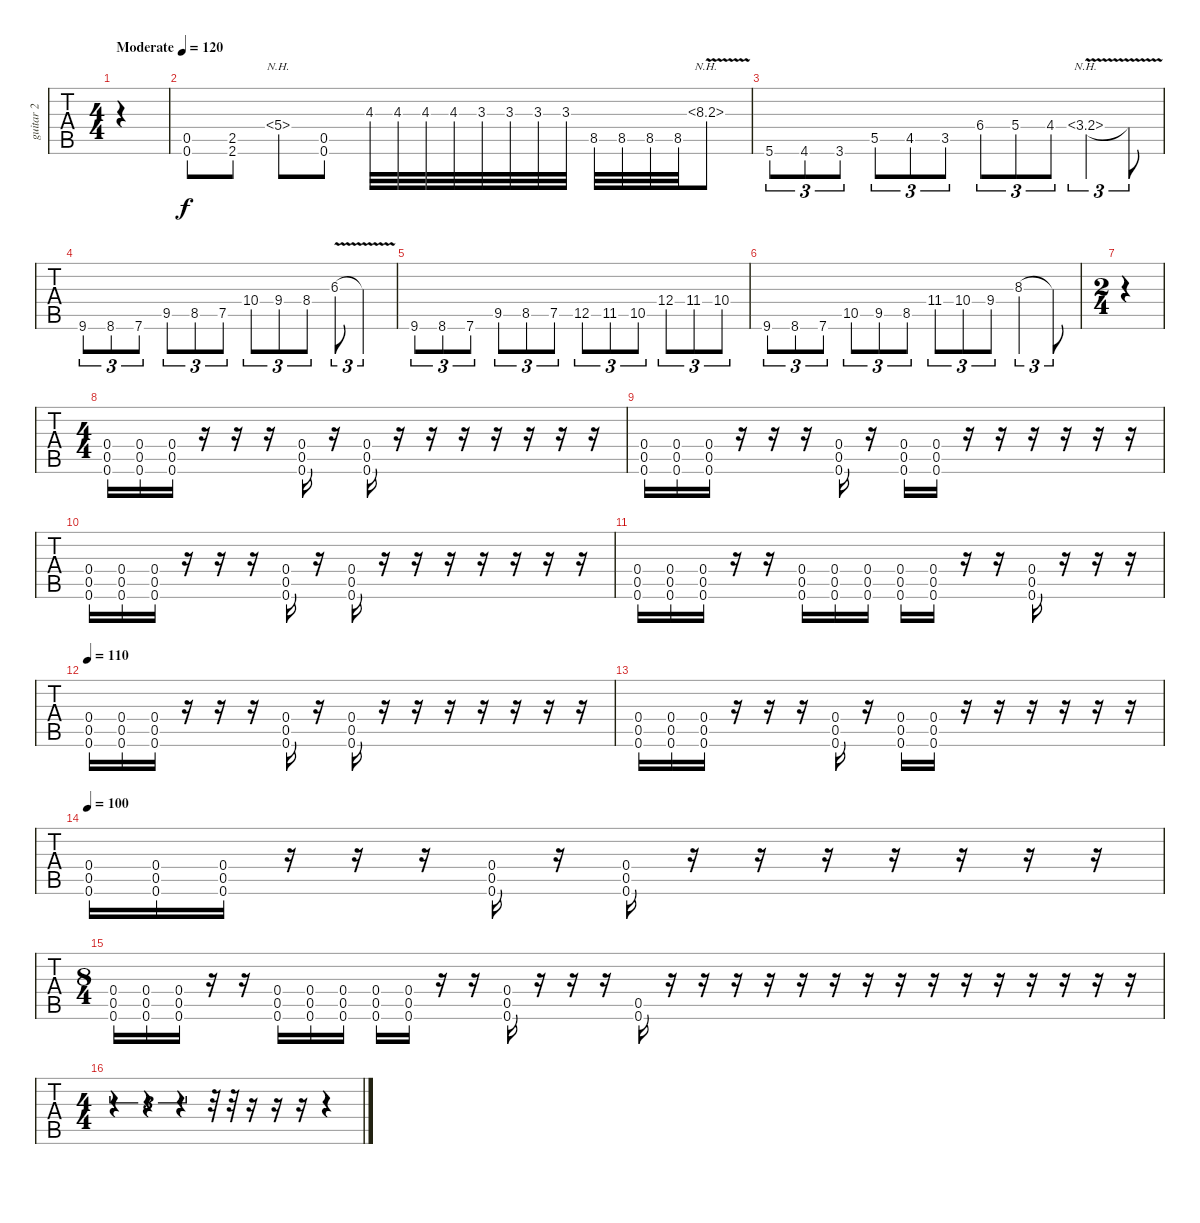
\track ("guitar 2" "guitar 2") {instrument overdrivenguitar}
\staff {tabs}
\tuning (B3 G3 D3 A2 E2 A1) {hide}
\ts (4 4)
\tempo (120 "Moderate")
\clef f4
\ks c
|
(0.5{st} 0.6{st}).8 (2.5{st} 2.6{st}).8 5.4{nh}.8 (0.5{st} 0.6{st}).8 4.3.32 4.3.32 4.3.32 4.3.32 3.3.32 3.3.32 3.3.32 3.3.32 8.5.32 8.5.32 8.5.32 8.5.32 8.3{nh v}.8 |
5.6.8{tu (3 2)} 4.6.8{tu (3 2)} 3.6.8{tu (3 2)} 5.5.8{tu (3 2)} 4.5.8{tu (3 2)} 3.5.8{tu (3 2)} 6.4.8{tu (3 2)} 5.4.8{tu (3 2)} 4.4.8{tu (3 2)} 3.4{nh v}.4{tu (3 2)} 3.4{t}.8{tu (3 2)} |
9.6{st}.8{tu (3 2)} 8.6{st}.8{tu (3 2)} 7.6{st}.8{tu (3 2)} 9.5{st}.8{tu (3 2)} 8.5{st}.8{tu (3 2)} 7.5{st}.8{tu (3 2)} 10.4{st}.8{tu (3 2)} 9.4{st}.8{tu (3 2)} 8.4{st}.8{tu (3 2)} 6.3{v}.8{tu (3 2)} 6.3{t}.4{tu (3 2)} |
9.6.8{tu (3 2)} 8.6.8{tu (3 2)} 7.6.8{tu (3 2)} 9.5.8{tu (3 2)} 8.5.8{tu (3 2)} 7.5.8{tu (3 2)} 12.5.8{tu (3 2)} 11.5.8{tu (3 2)} 10.5.8{tu (3 2)} 12.4.8{tu (3 2)} 11.4.8{tu (3 2)} 10.4.8{tu (3 2)} |
9.6{st}.8{tu (3 2)} 8.6{st}.8{tu (3 2)} 7.6{st}.8{tu (3 2)} 10.5{st}.8{tu (3 2)} 9.5{st}.8{tu (3 2)} 8.5{st}.8{tu (3 2)} 11.4{st}.8{tu (3 2)} 10.4{st}.8{tu (3 2)} 9.4{st}.8{tu (3 2)} 8.3.4{tu (3 2)} 8.3{t}.8{tu (3 2)} |
\ts (2 4)
|
\ts (4 4)
(0.4 0.5 0.6).16 (0.4 0.5 0.6).16 (0.4 0.5 0.6).16 r.16 r.16 r.16 (0.4 0.5 0.6).16 r.16 (0.4 0.5 0.6).16 r.16 r.16 r.16 r.16 r.16 r.16 r.16 |
(0.4 0.5 0.6).16 (0.4 0.5 0.6).16 (0.4 0.5 0.6).16 r.16 r.16 r.16 (0.4 0.5 0.6).16 r.16 (0.4 0.5 0.6).16 (0.4 0.5 0.6).16 r.16 r.16 r.16 r.16 r.16 r.16 |
(0.4 0.5 0.6).16 (0.4 0.5 0.6).16 (0.4 0.5 0.6).16 r.16 r.16 r.16 (0.4 0.5 0.6).16 r.16 (0.4 0.5 0.6).16 r.16 r.16 r.16 r.16 r.16 r.16 r.16 |
(0.4 0.5 0.6).16 (0.4 0.5 0.6).16 (0.4 0.5 0.6).16 r.16 r.16 (0.4 0.5 0.6).16 (0.4 0.5 0.6).16 (0.4 0.5 0.6).16 (0.4 0.5 0.6).16 (0.4 0.5 0.6).16 r.16 r.16 (0.4 0.5 0.6).16 r.16 r.16 r.16 |
\tempo 110
(0.4 0.5 0.6).16 (0.4 0.5 0.6).16 (0.4 0.5 0.6).16 r.16 r.16 r.16 (0.4 0.5 0.6).16 r.16 (0.4 0.5 0.6).16 r.16 r.16 r.16 r.16 r.16 r.16 r.16 |
(0.4 0.5 0.6).16 (0.4 0.5 0.6).16 (0.4 0.5 0.6).16 r.16 r.16 r.16 (0.4 0.5 0.6).16 r.16 (0.4 0.5 0.6).16 (0.4 0.5 0.6).16 r.16 r.16 r.16 r.16 r.16 r.16 |
\tempo 100
(0.4 0.5 0.6).16 (0.4 0.5 0.6).16 (0.4 0.5 0.6).16 r.16 r.16 r.16 (0.4 0.5 0.6).16 r.16 (0.4 0.5 0.6).16 r.16 r.16 r.16 r.16 r.16 r.16 r.16 |
\ts (8 4)
(0.4 0.5 0.6).16 (0.4 0.5 0.6).16 (0.4 0.5 0.6).16 r.16 r.16 (0.4 0.5 0.6).16 (0.4 0.5 0.6).16 (0.4 0.5 0.6).16 (0.4 0.5 0.6).16 (0.4 0.5 0.6).16 r.16 r.16 (0.4 0.5 0.6).16 r.16 r.16 r.16 (0.5 0.6).16 r.16 r.16 r.16 r.16 r.16 r.16 r.16 r.16 r.16 r.16 r.16 r.16 r.16 r.16 r.16 |
\ts (4 4)
r.4{tu (3 2)} r.4{tu (3 2)} r.4{tu (3 2)} r.32 r.32 r.16 r.16 r.16 r.4
